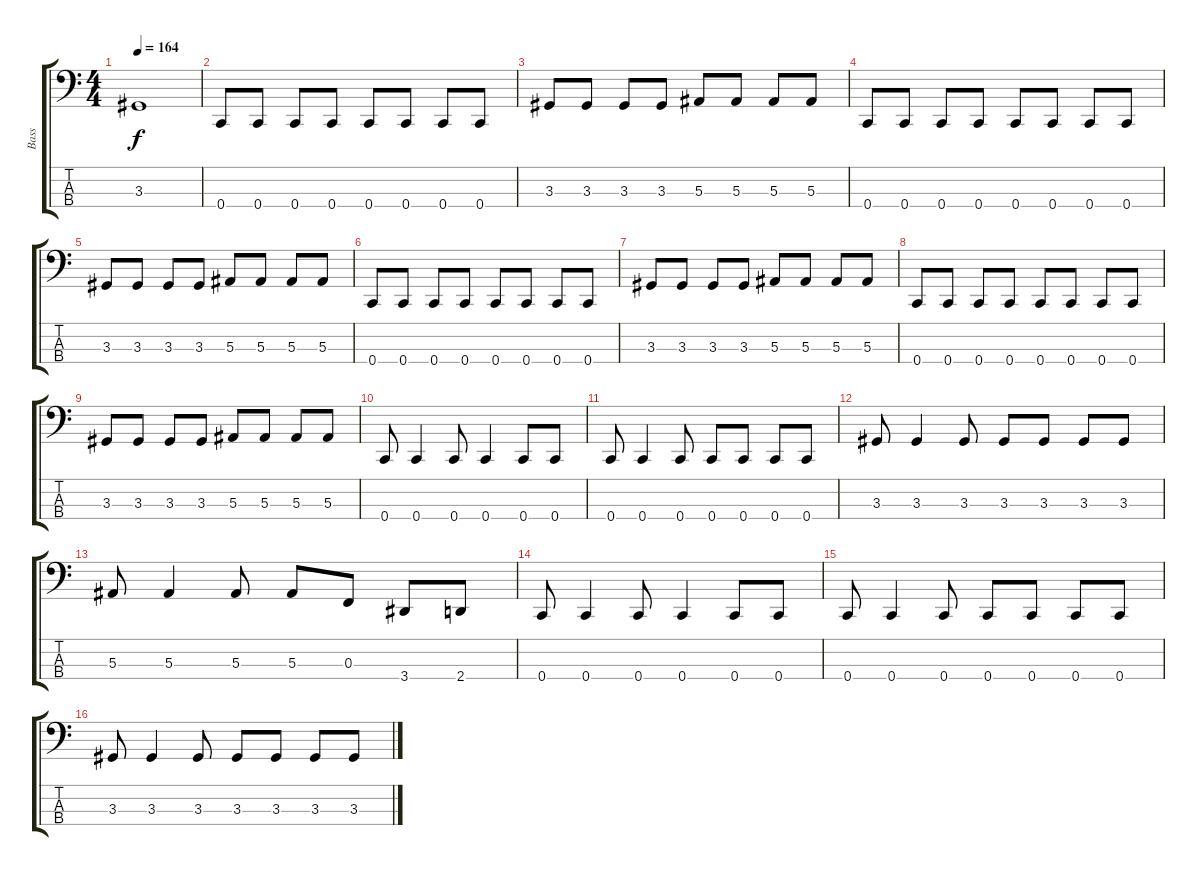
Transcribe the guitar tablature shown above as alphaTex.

\track ("Bass" "Bass") {instrument electricbassfinger}
\staff {score tabs}
\tuning (Eb2 Bb1 F1 C1) {hide}
\ts (4 4)
\tempo 164
\clef f4
\ks c
3.3{t}.1{dy f} |
0.4.8 0.4.8 0.4.8 0.4.8 0.4.8 0.4.8 0.4.8 0.4.8 |
3.3.8 3.3.8 3.3.8 3.3.8 5.3.8 5.3.8 5.3.8 5.3.8 |
0.4.8 0.4.8 0.4.8 0.4.8 0.4.8 0.4.8 0.4.8 0.4.8 |
3.3.8 3.3.8 3.3.8 3.3.8 5.3.8 5.3.8 5.3.8 5.3.8 |
0.4.8 0.4.8 0.4.8 0.4.8 0.4.8 0.4.8 0.4.8 0.4.8 |
3.3.8 3.3.8 3.3.8 3.3.8 5.3.8 5.3.8 5.3.8 5.3.8 |
0.4.8 0.4.8 0.4.8 0.4.8 0.4.8 0.4.8 0.4.8 0.4.8 |
3.3.8 3.3.8 3.3.8 3.3.8 5.3.8 5.3.8 5.3.8 5.3.8 |
0.4.8 0.4.4 0.4.8 0.4.4 0.4.8 0.4.8 |
0.4.8 0.4.4 0.4.8 0.4.8 0.4.8 0.4.8 0.4.8 |
3.3.8 3.3.4 3.3.8 3.3.8 3.3.8 3.3.8 3.3.8 |
5.3.8 5.3.4 5.3.8 5.3.8 0.3.8 3.4.8 2.4.8 |
0.4.8 0.4.4 0.4.8 0.4.4 0.4.8 0.4.8 |
0.4.8 0.4.4 0.4.8 0.4.8 0.4.8 0.4.8 0.4.8 |
3.3.8 3.3.4 3.3.8 3.3.8 3.3.8 3.3.8 3.3.8
